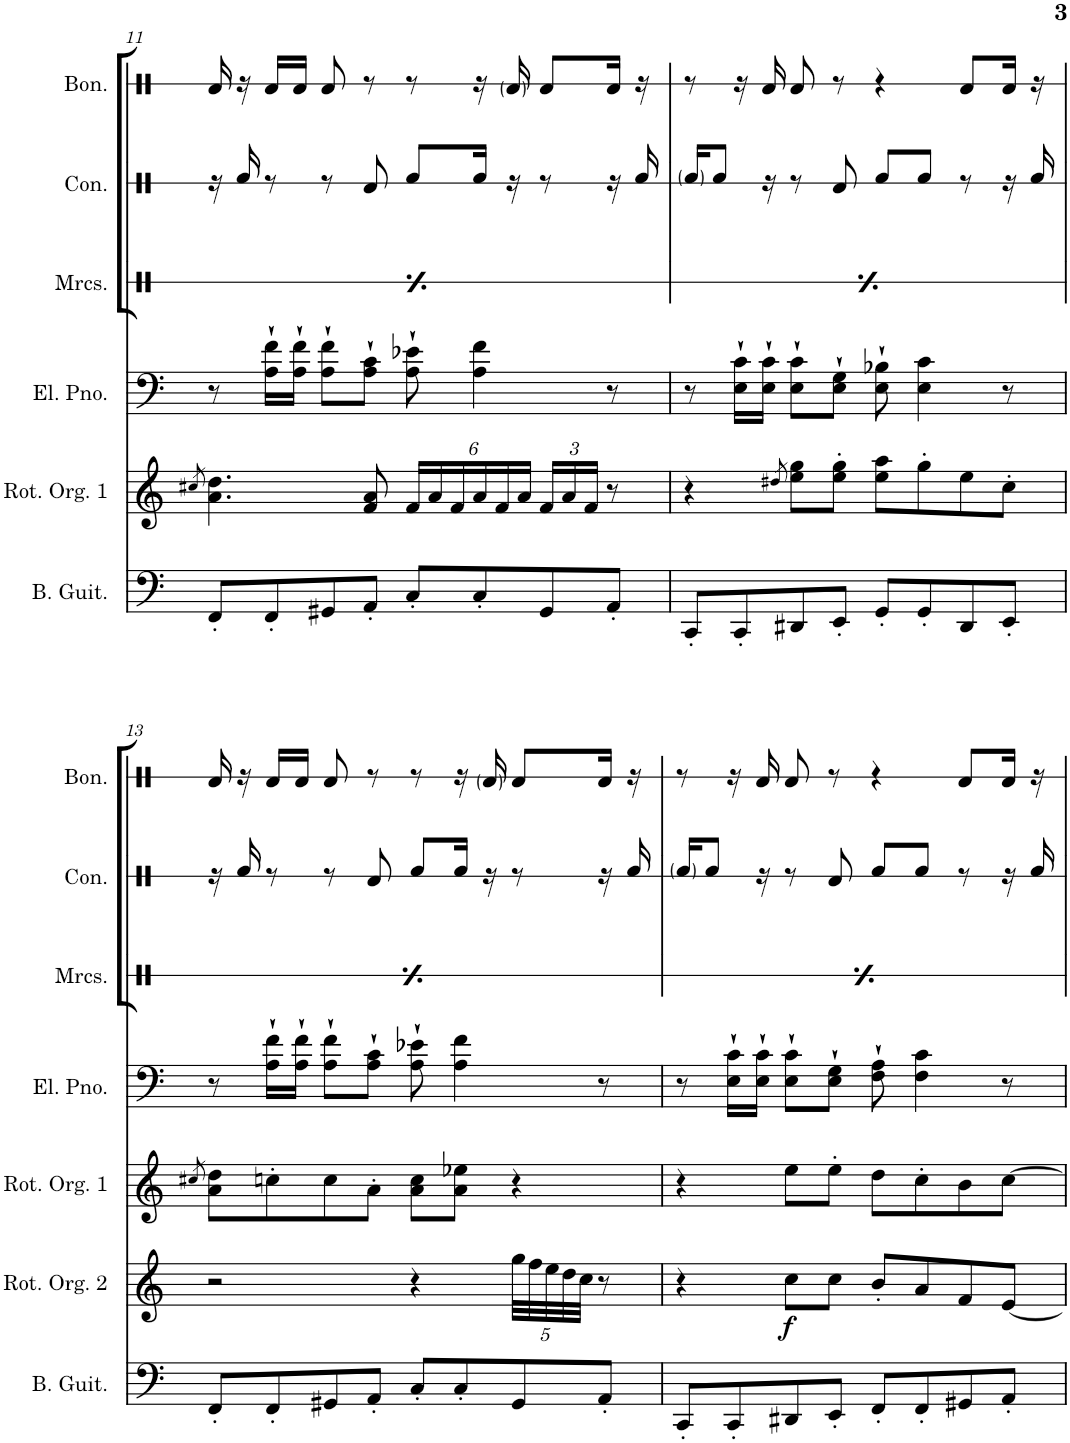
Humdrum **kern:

**kern	**kern	**dynam	**kern	**kern	**kern	**kern	**kern	**kern
*part8	*part7	*part7	*part6	*part5	*part4	*part3	*part2	*part1
*staff8	*staff7	*staff7	*staff6	*staff5	*staff4	*staff3	*staff2	*staff1
*I"Bass Guitar	*I"Rotary Organ 2	*	*I"Rotary Organ 1	*I"Electric Piano	*I"Maracas	*I"Congas	*I"Bongos	*I"Trumpet
*I'B. Guit.	*I'Rot. Org. 2	*	*I'Rot. Org. 1	*I'El. Pno.	*I'Mrcs.	*I'Con.	*I'Bon.	*I'Tpt.
!!LO:PB:g=z
*clefF4	*clefG2	*	*clefG2	*clefF4	*clefX	*clefX	*clefX	*clefG2
*	*	*	*	*	*	*	*	*Trd1c2
*k[]	*k[]	*	*k[]	*k[]	*k[]	*k[]	*k[]	*k[]
*M4/4	*M4/4	*	*M4/4	*M4/4	*M4/4	*M4/4	*M4/4	*M4/4
*met(c)	*met(c)	*	*met(c)	*met(c)	*met(c)	*met(c)	*met(c)	*met(c)
=11	=11	=11	=11	=11	=11	=11	=11	=11
.	.	.	8qcc#X/	.	.	.	.	.
8FF'/L	1r	.	4.a\ 4.dd\	8r	16Re^/LL	16r	16Rd/	1r
.	.	.	.	.	16Re/	16Rf/	16r	.
8FF'/	.	.	.	16A\` 16f\`LL	16Re/	8r	16Rd/LL	.
.	.	.	.	16A\` 16f\`JJ	16Re/JJ	.	16Rd/JJ	.
8GG#X/	.	.	.	8A\` 8f\`L	16Re^/LL	8r	8Rd/	.
.	.	.	.	.	16Re/	.	.	.
8AA'/J	.	.	8f/ 8a/	8A\` 8c\`J	16Re/	8Rd/	8r	.
.	.	.	.	.	16Re/JJ	.	.	.
*	*	*	*Xbrackettup	*	*	*	*	*
8C'/L	.	.	24f/LL	8A\` 8e-X\`	16Re^/LL	8Rf/L	8r	.
.	.	.	24a/	.	.	.	.	.
.	.	.	.	.	16Re/	.	.	.
.	.	.	24f/	.	.	.	.	.
8C'/	.	.	24a/	4A\ 4f\	16Re/	16Rf/Jk	16r	.
.	.	.	24f/	.	.	.	.	.
.	.	.	.	.	16Re/JJ	16r	16Rd/	.
.	.	.	24a/JJ	.	.	.	.	.
8GG#/	.	.	24f/LL	.	16Re^/LL	8r	8Rd/L	.
.	.	.	24a/	.	.	.	.	.
.	.	.	.	.	16Re/	.	.	.
.	.	.	24f/JJ	.	.	.	.	.
8AA'/J	.	.	8r	8r	16Re/	16r	16Rd/Jk	.
.	.	.	.	.	16Re/JJ	16Rf/	16r	.
=12	=12	=12	=12	=12	=12	=12	=12	=12
8CC'/L	1r	.	4r	8r	16Re^/LL	16Rf/KL	8r	1r
.	.	.	.	.	16Re/	8Rf/J	.	.
8CC'/	.	.	.	16E\` 16c\`LL	16Re/	.	16r	.
.	.	.	.	16E\` 16c\`JJ	16Re/JJ	16r	16Rd/	.
.	.	.	8qdd#X/	.	.	.	.	.
8DD#X/	.	.	8ee\ 8gg\L	8E\` 8c\`L	16Re^/LL	8r	8Rd/	.
.	.	.	.	.	16Re/	.	.	.
8EE'/J	.	.	8ee\' 8gg\'J	8E\` 8G\`J	16Re/	8Rd/	8r	.
.	.	.	.	.	16Re/JJ	.	.	.
8GG'/L	.	.	8ee\ 8aa\L	8E\` 8B-X\`	16Re^/LL	8Rf/L	4r	.
.	.	.	.	.	16Re/	.	.	.
8GG'/	.	.	8gg'\	4E\ 4c\	16Re/	8Rf/J	.	.
.	.	.	.	.	16Re/JJ	.	.	.
8DD#/	.	.	8ee\	.	16Re^/LL	8r	8Rd/L	.
.	.	.	.	.	16Re/	.	.	.
8EE'/J	.	.	8cc'\J	8r	16Re/	16r	16Rd/Jk	.
.	.	.	.	.	16Re/JJ	16Rf/	16r	.
!!LO:LB:g=z
=13	=13	=13	=13	=13	=13	=13	=13	=13
.	.	.	8qcc#X/	.	.	.	.	.
8FF'/L	2r	.	8a\ 8dd\L	8r	16Re^/LL	16r	16Rd/	1r
.	.	.	.	.	16Re/	16Rf/	16r	.
8FF'/	.	.	8ccn'\	16A\` 16f\`LL	16Re/	8r	16Rd/LL	.
.	.	.	.	16A\` 16f\`JJ	16Re/JJ	.	16Rd/JJ	.
8GG#X/	.	.	8cc\	8A\` 8f\`L	16Re^/LL	8r	8Rd/	.
.	.	.	.	.	16Re/	.	.	.
8AA'/J	.	.	8a'\J	8A\` 8c\`J	16Re/	8Rd/	8r	.
.	.	.	.	.	16Re/JJ	.	.	.
8C'/L	4r	.	8a\ 8cc\L	8A\` 8e-X\`	16Re^/LL	8Rf/L	8r	.
.	.	.	.	.	16Re/	.	.	.
8C'/	.	.	8a\ 8ee-X\J	4A\ 4f\	16Re/	16Rf/Jk	16r	.
.	.	.	.	.	16Re/JJ	16r	16Rd/	.
*	*Xbrackettup	*	*	*	*	*	*	*
8GG#/	40gg\LLL	.	4r	.	16Re^/LL	8r	8Rd/L	.
.	40ff\	.	.	.	.	.	.	.
.	40ee\	.	.	.	.	.	.	.
.	.	.	.	.	16Re/	.	.	.
.	40dd\	.	.	.	.	.	.	.
.	40cc\JJJ	.	.	.	.	.	.	.
8AA'/J	8r	.	.	8r	16Re/	16r	16Rd/Jk	.
.	.	.	.	.	16Re/JJ	16Rf/	16r	.
=14	=14	=14	=14	=14	=14	=14	=14	=14
8CC'/L	4r	.	4r	8r	16Re^/LL	16Rf/KL	8r	1r
.	.	.	.	.	16Re/	8Rf/J	.	.
8CC'/	.	.	.	16E\` 16c\`LL	16Re/	.	16r	.
.	.	.	.	16E\` 16c\`JJ	16Re/JJ	16r	16Rd/	.
!	!	!LO:DY:b	!	!	!	!	!	!
8DD#X/	8cc\L	f	8ee\L	8E\` 8c\`L	16Re^/LL	8r	8Rd/	.
.	.	.	.	.	16Re/	.	.	.
8EE'/J	8cc\J	.	8ee'\J	8E\` 8G\`J	16Re/	8Rd/	8r	.
.	.	.	.	.	16Re/JJ	.	.	.
8FF'/L	8b'/L	.	8dd\L	8F\` 8A\`	16Re^/LL	8Rf/L	4r	.
.	.	.	.	.	16Re/	.	.	.
8FF'/	8a/	.	8cc'\	4F\ 4c\	16Re/	8Rf/J	.	.
.	.	.	.	.	16Re/JJ	.	.	.
8GG#X/	8f/	.	8b\	.	16Re^/LL	8r	8Rd/L	.
.	.	.	.	.	16Re/	.	.	.
8AA'/J	[8e/J	.	[8cc\J	8r	16Re/	16r	16Rd/Jk	.
.	.	.	.	.	16Re/JJ	16Rf/	16r	.
=	=	=	=	=	=	=	=	=
*-	*-	*-	*-	*-	*-	*-	*-	*-
